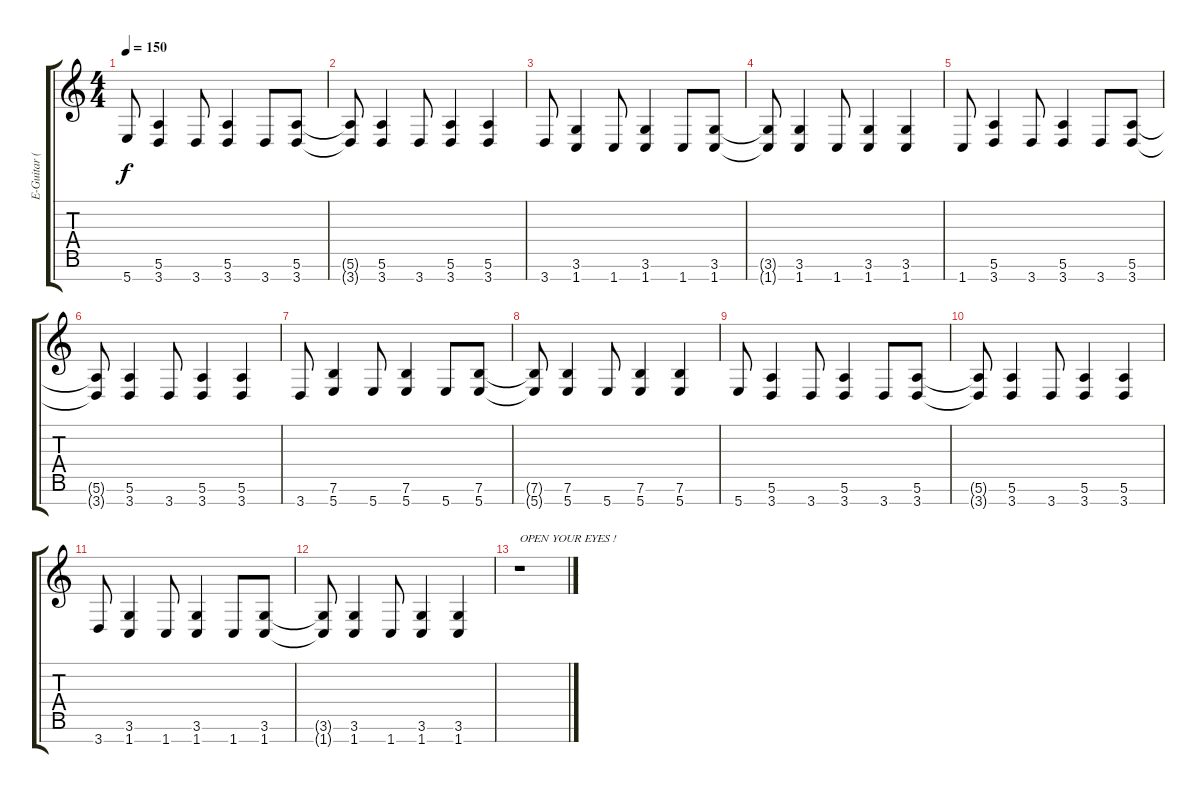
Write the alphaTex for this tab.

\track ("E-Guitar (7-String)" "E-Guitar (") {instrument distortionguitar}
\staff {score tabs}
\tuning (E4 B3 G3 D3 A2 E2 B1) {hide}
\ts (4 4)
\tempo 150
\clef g2
\ks c
5.7.8{dy f} (5.6 3.7).4 3.7.8 (5.6 3.7).4 3.7.8 (5.6 3.7).8 |
(5.6{t} 3.7{t}).8 (5.6 3.7).4 3.7.8 (5.6 3.7).4 (5.6 3.7).4 |
3.7.8 (3.6 1.7).4 1.7.8 (3.6 1.7).4 1.7.8 (3.6 1.7).8 |
(3.6{t} 1.7{t}).8 (3.6 1.7).4 1.7.8 (3.6 1.7).4 (3.6 1.7).4 |
1.7.8 (5.6 3.7).4 3.7.8 (5.6 3.7).4 3.7.8 (5.6 3.7).8 |
(5.6{t} 3.7{t}).8 (5.6 3.7).4 3.7.8 (5.6 3.7).4 (5.6 3.7).4 |
3.7.8 (7.6 5.7).4 5.7.8 (7.6 5.7).4 5.7.8 (7.6 5.7).8 |
(7.6{t} 5.7{t}).8 (7.6 5.7).4 5.7.8 (7.6 5.7).4 (7.6 5.7).4 |
5.7.8 (5.6 3.7).4 3.7.8 (5.6 3.7).4 3.7.8 (5.6 3.7).8 |
(5.6{t} 3.7{t}).8 (5.6 3.7).4 3.7.8 (5.6 3.7).4 (5.6 3.7).4 |
3.7.8 (3.6 1.7).4 1.7.8 (3.6 1.7).4 1.7.8 (3.6 1.7).8 |
(3.6{t} 1.7{t}).8 (3.6 1.7).4 1.7.8 (3.6 1.7).4 (3.6 1.7).4 |
r.1{txt "OPEN YOUR EYES !"}
